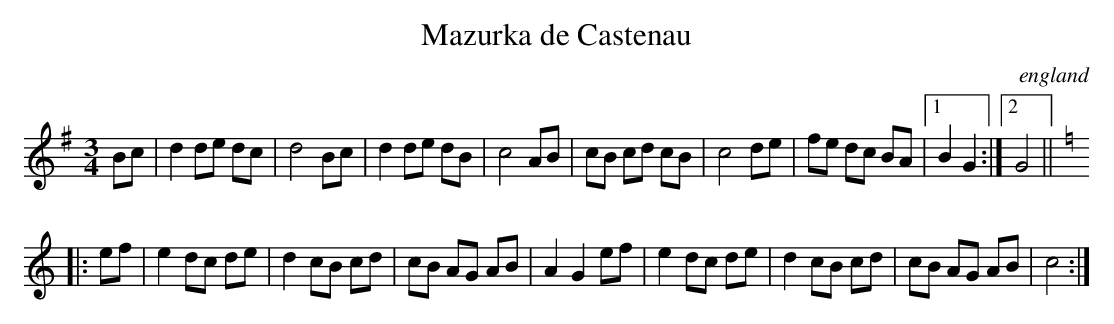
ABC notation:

X:1
T:Mazurka de Castenau
O:england
M:3/4
L:1/8
K:G
Bc|d2 de dc|d4 Bc|d2 de dB|c4 AB|\
cB cd cB|c4 de|fe dc BA|1 B2G2:|2 G4||
K:C
|:ef|e2 dc de|d2 cB cd|cB AG AB|A2G2 ef|\
e2 dc de|d2 cB cd|cB AG AB|c4:|
